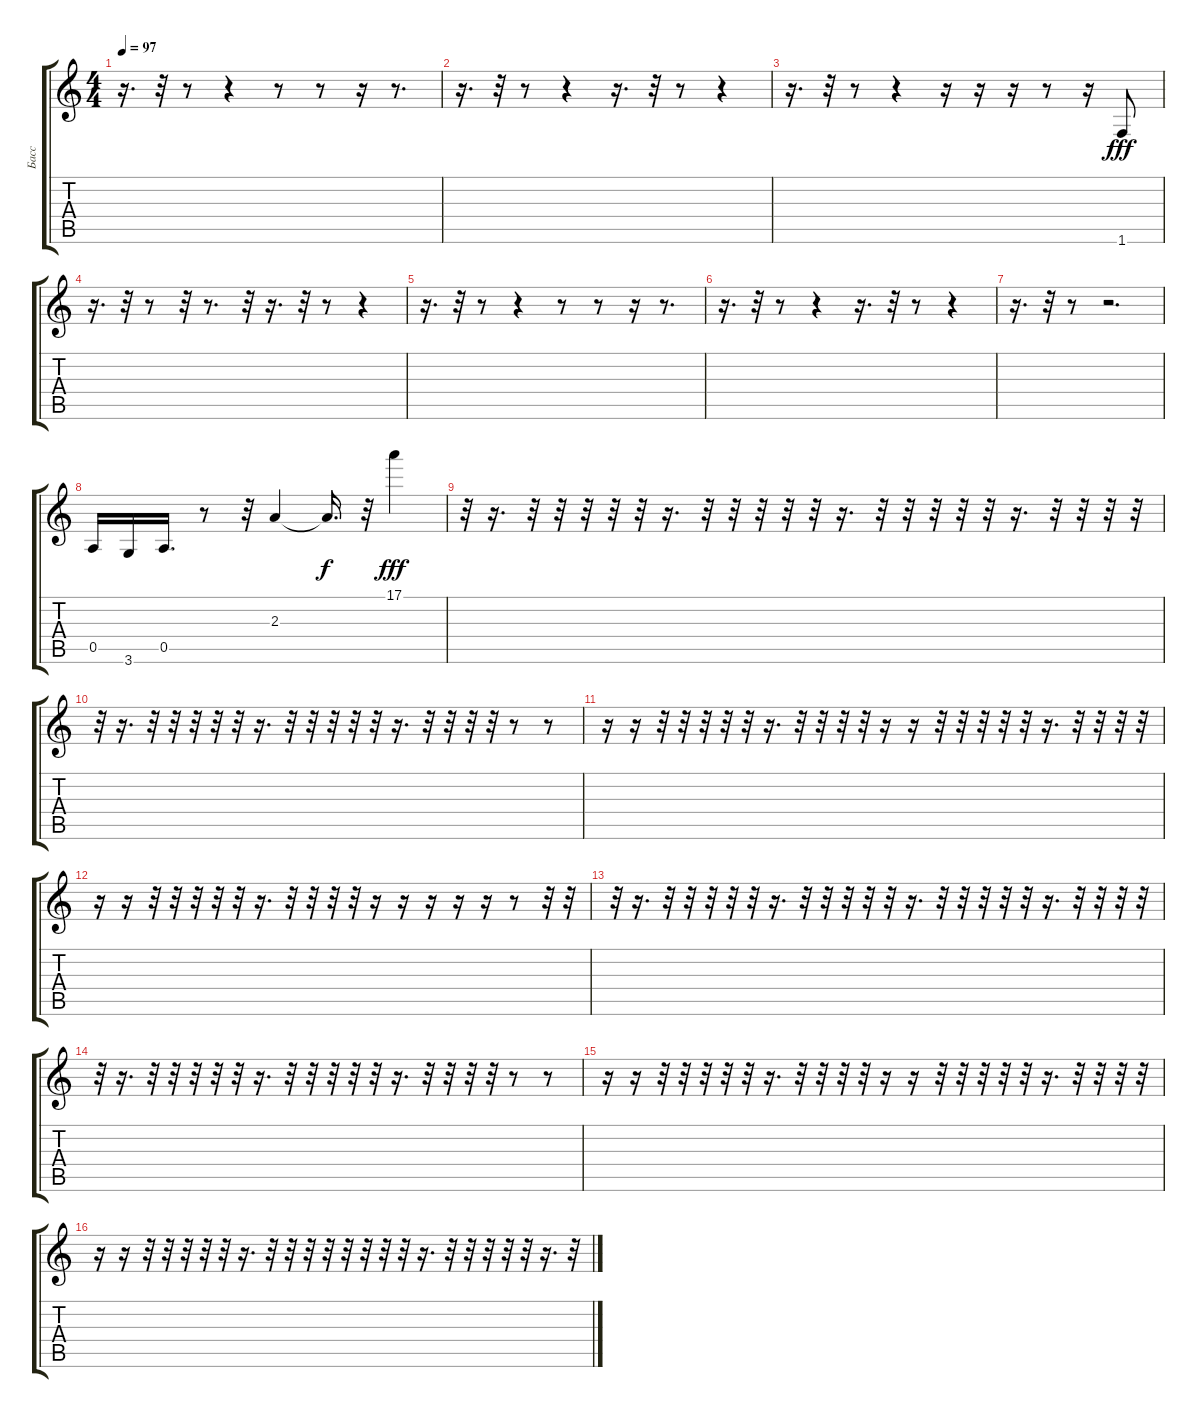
\track ("Басс" "Басс") {instrument electricbassfinger}
\staff {score tabs}
\tuning (E4 B3 G3 D3 A2 E2) {hide}
\ts (4 4)
\tempo 97
\clef g2
\ks c
r.16{d dy f} r.32 r.8 r.4 r.8 r.8 r.16 r.8{d} |
r.16{d} r.32 r.8 r.4 r.16{d} r.32 r.8 r.4 |
r.16{d} r.32 r.8 r.4 r.16 r.16 r.16 r.8 r.16 1.6.8{dy fff} |
r.16{d} r.32 r.8 r.32 r.8{d} r.32 r.16{d} r.32 r.8 r.4 |
r.16{d} r.32 r.8 r.4 r.8 r.8 r.16 r.8{d} |
r.16{d} r.32 r.8 r.4 r.16{d} r.32 r.8 r.4 |
r.16{d} r.32 r.8 r.2{d} |
0.5.16 3.6.16 0.5.16{d} r.8 r.32 2.3.4 2.3{t}.16{d dy f} r.32 17.1.4{dy fff} |
r.32 r.16{d} r.32 r.32 r.32 r.32 r.32 r.16{d} r.32 r.32 r.32 r.32 r.32 r.16{d} r.32 r.32 r.32 r.32 r.32 r.16{d} r.32 r.32 r.32 r.32 |
r.32 r.16{d} r.32 r.32 r.32 r.32 r.32 r.16{d} r.32 r.32 r.32 r.32 r.32 r.16{d} r.32 r.32 r.32 r.32 r.8 r.8 |
r.16 r.16 r.32 r.32 r.32 r.32 r.32 r.16{d} r.32 r.32 r.32 r.32 r.16 r.16 r.32 r.32 r.32 r.32 r.32 r.16{d} r.32 r.32 r.32 r.32 |
r.16 r.16 r.32 r.32 r.32 r.32 r.32 r.16{d} r.32 r.32 r.32 r.32 r.16 r.16 r.16 r.16 r.16 r.8 r.32 r.32 |
r.32 r.16{d} r.32 r.32 r.32 r.32 r.32 r.16{d} r.32 r.32 r.32 r.32 r.32 r.16{d} r.32 r.32 r.32 r.32 r.32 r.16{d} r.32 r.32 r.32 r.32 |
r.32 r.16{d} r.32 r.32 r.32 r.32 r.32 r.16{d} r.32 r.32 r.32 r.32 r.32 r.16{d} r.32 r.32 r.32 r.32 r.8 r.8 |
r.16 r.16 r.32 r.32 r.32 r.32 r.32 r.16{d} r.32 r.32 r.32 r.32 r.16 r.16 r.32 r.32 r.32 r.32 r.32 r.16{d} r.32 r.32 r.32 r.32 |
r.16 r.16 r.32 r.32 r.32 r.32 r.32 r.16{d} r.32 r.32 r.32 r.32 r.32 r.32 r.32 r.32 r.16{d} r.32 r.32 r.32 r.32 r.32 r.16{d} r.32
